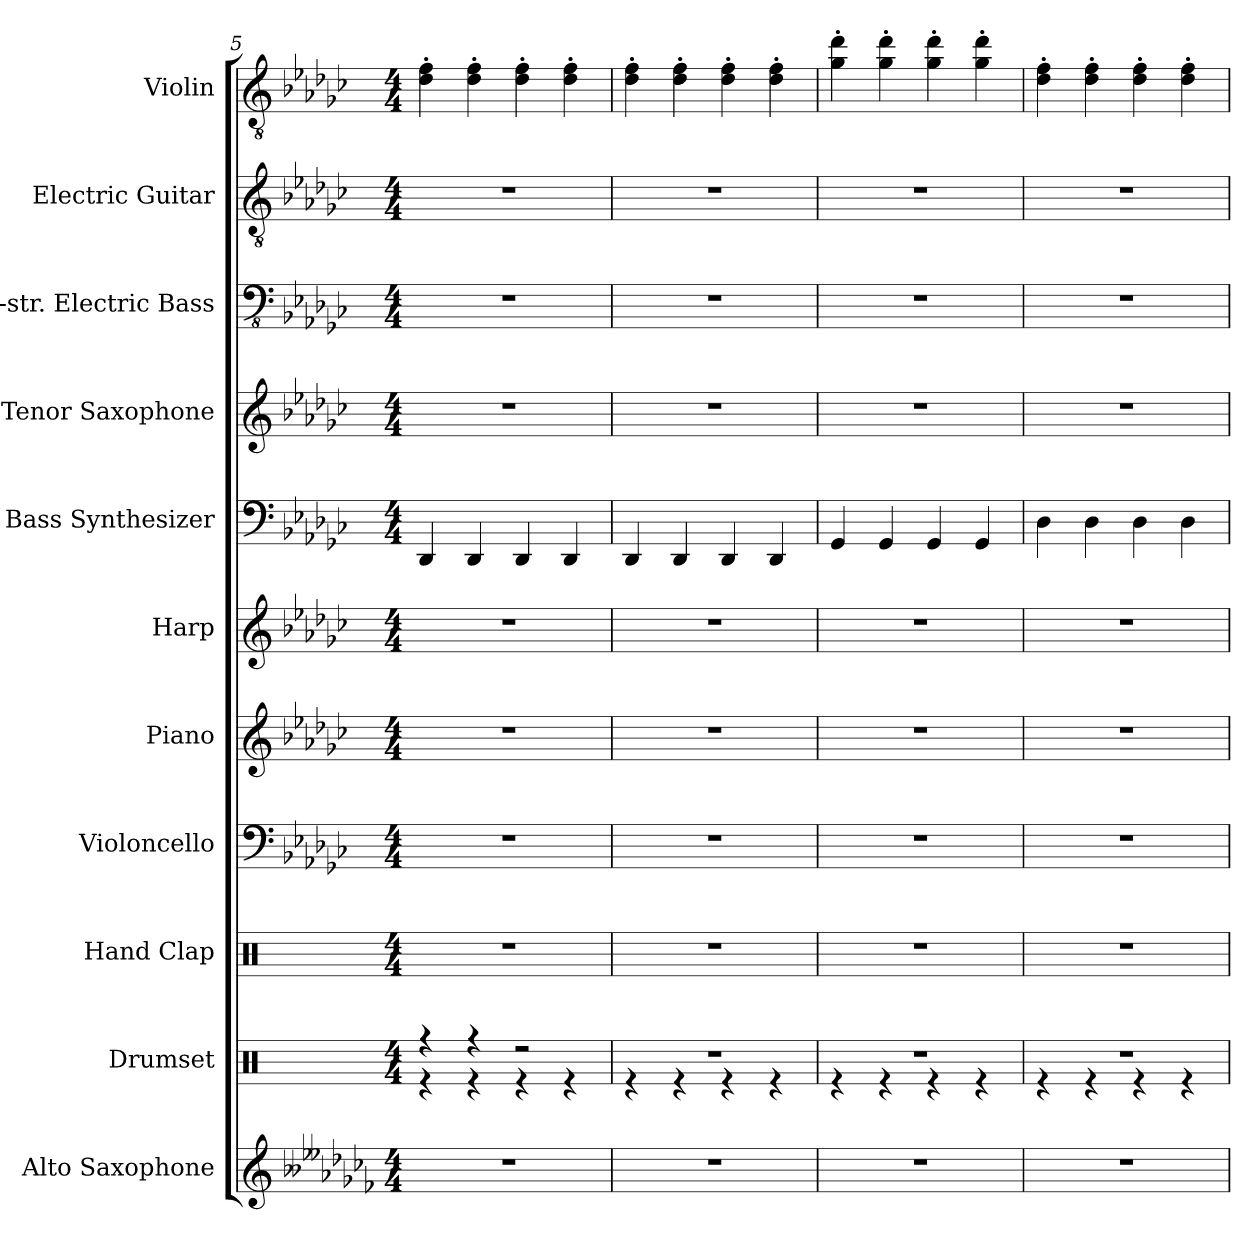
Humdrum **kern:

**kern	**kern	**kern	**kern	**kern	**kern	**kern	**kern	**kern	**kern	**kern
*part11	*part10	*part9	*part8	*part7	*part6	*part5	*part4	*part3	*part2	*part1
*staff11	*staff10	*staff9	*staff8	*staff7	*staff6	*staff5	*staff4	*staff3	*staff2	*staff1
*I"Alto Saxophone	*I"Drumset	*I"Hand Clap	*I"Violoncello	*I"Piano	*I"Harp	*I"Bass Synthesizer	*I"Tenor Saxophone	*I"5-str. Electric Bass	*I"Electric Guitar	*I"Violin
*I'A. Sax.	*I'Drs.	*I'Hd. Clp.	*I'Vc.	*I'Pno.	*I'Hrp.	*I'Synth.	*I'T. Sax.	*I'El. B.	*I'El. Guit.	*I'Vln.
*clefG2	*clefX	*clefX	*clefF4	*clefG2	*clefG2	*clefF4	*clefG2	*clefFv4	*clefGv2	*clefGv2
*ITrd5c9	*	*	*	*	*	*	*ITrd8c14	*	*	*
*k[b--e--a-d-g-c-f-]	*k[]	*k[]	*k[b-e-a-d-g-c-]	*k[b-e-a-d-g-c-]	*k[b-e-a-d-g-c-]	*k[b-e-a-d-g-c-]	*k[b-e-a-d-g-c-]	*k[b-e-a-d-g-c-]	*k[b-e-a-d-g-c-]	*k[b-e-a-d-g-c-]
*M4/4	*M4/4	*M4/4	*M4/4	*M4/4	*M4/4	*M4/4	*M4/4	*M4/4	*M4/4	*M4/4
=5	=5	=5	=5	=5	=5	=5	=5	=5	=5	=5
*	*^	*	*	*	*	*	*	*	*	*
1r	4r	4r	1r	1r	1r	1r	4DD-/	1r	1r	1r	4d-\' 4f\'
.	4r	4r	.	.	.	.	4DD-/	.	.	.	4d-\' 4f\'
.	2r	4r	.	.	.	.	4DD-/	.	.	.	4d-\' 4f\'
.	.	4r	.	.	.	.	4DD-/	.	.	.	4d-\' 4f\'
!!LO:PB:g=z
=6	=6	=6	=6	=6	=6	=6	=6	=6	=6	=6	=6
1r	1r	4r	1r	1r	1r	1r	4DD-/	1r	1r	1r	4d-\' 4f\'
.	.	4r	.	.	.	.	4DD-/	.	.	.	4d-\' 4f\'
.	.	4r	.	.	.	.	4DD-/	.	.	.	4d-\' 4f\'
.	.	4r	.	.	.	.	4DD-/	.	.	.	4d-\' 4f\'
=7	=7	=7	=7	=7	=7	=7	=7	=7	=7	=7	=7
1r	1r	4r	1r	1r	1r	1r	4GG-/	1r	1r	1r	4g-\' 4dd-\'
.	.	4r	.	.	.	.	4GG-/	.	.	.	4g-\' 4dd-\'
.	.	4r	.	.	.	.	4GG-/	.	.	.	4g-\' 4dd-\'
.	.	4r	.	.	.	.	4GG-/	.	.	.	4g-\' 4dd-\'
=8	=8	=8	=8	=8	=8	=8	=8	=8	=8	=8	=8
1r	1r	4r	1r	1r	1r	1r	4D-\	1r	1r	1r	4d-\' 4f\'
.	.	4r	.	.	.	.	4D-\	.	.	.	4d-\' 4f\'
.	.	4r	.	.	.	.	4D-\	.	.	.	4d-\' 4f\'
.	.	4r	.	.	.	.	4D-\	.	.	.	4d-\' 4f\'
*	*v	*v	*	*	*	*	*	*	*	*	*
=	=	=	=	=	=	=	=	=	=	=
*-	*-	*-	*-	*-	*-	*-	*-	*-	*-	*-
